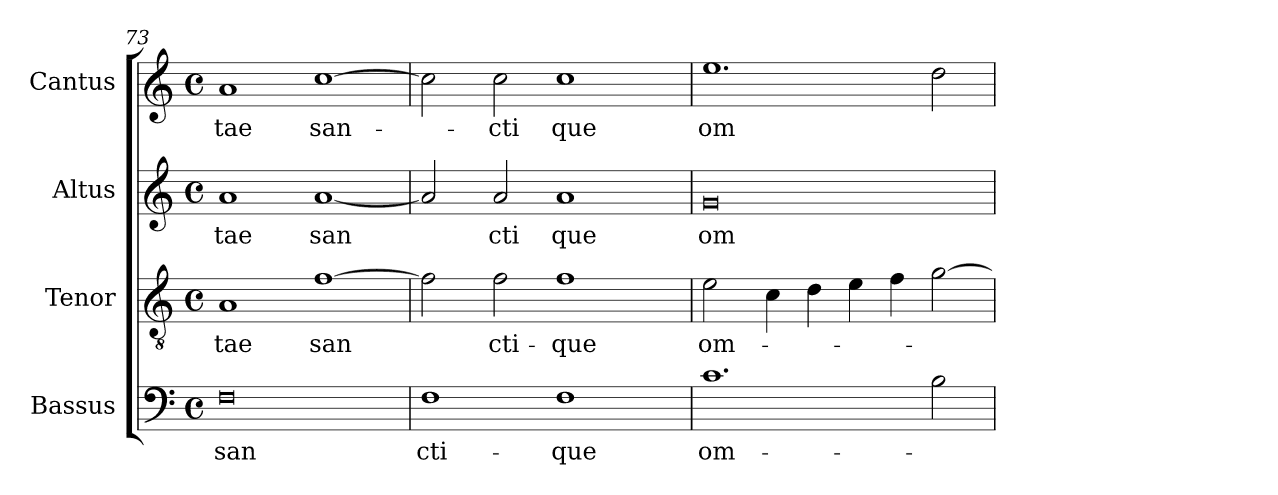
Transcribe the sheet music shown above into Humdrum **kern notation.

**kern	**text	**kern	**text	**kern	**text	**kern	**text
*part4	*part4	*part3	*part3	*part2	*part2	*part1	*part1
*staff4	*staff4	*staff3	*staff3	*staff2	*staff2	*staff1	*staff1
*I"Bassus	*	*I"Tenor	*	*I"Altus	*	*I"Cantus	*
*clefF4	*	*clefGv2	*	*clefG2	*	*clefG2	*
*M4/4	*	*M4/4	*	*M4/4	*	*M4/4	*
*met(c)	*	*met(c)	*	*met(c)	*	*met(c)	*
=73	=73	=73	=73	=73	=73	=73	=73
!	!LO:LY:b:cj	!	!LO:LY:b:cj	!	!LO:LY:b:cj	!	!LO:LY:b:cj
0F	san	1A	tae	1a	tae	1a	-tae
!	!	!	!LO:LY:b	!	!LO:LY:b	!	!LO:LY:b
.	.	[>1f	san	[>1a	san	[<1cc	san-
!!LO:LB:g=z
=74	=74	=74	=74	=74	=74	=74	=74
!	!LO:LY:b:cj	!	!	!	!	!	!
*	*	*^	*	*^	*	*^	*
1F	cti-	2f\]	32ryy	.	2a/]	32ryy	.	2cc\]	32ryy	.
.	.	.	1ryy	.	.	1ryy	.	.	1ryy	.
!	!	!	!	!LO:LY:b:cj	!	!	!LO:LY:b:cj	!	!	!LO:LY:b:cj
.	.	2f\	.	cti-	2a/	.	cti	2cc\	.	-cti
!	!LO:LY:b:cj	!	!	!LO:LY:b:cj	!	!	!LO:LY:b:cj	!	!	!LO:LY:b:cj
1F	-que	1f	.	-que	1a	.	que	1cc	.	que
.	.	.	2ryy	.	.	2ryy	.	.	2ryy	.
.	.	.	4...ryy	.	.	4...ryy	.	.	4...ryy	.
=75	=75	=75	=75	=75	=75	=75	=75	=75	=75	=75
!	!LO:LY:b:cj	!	!	!LO:LY:b	!	!	!LO:LY:b:cj	!	!	!LO:LY:b:cj
*	*	*v	*v	*	*	*	*	*v	*v	*
*	*	*	*	*v	*v	*	*	*
1.c	om-	2e\	om-	0g	om	1.ee	om
.	.	4c\	.	.	.	.	.
.	.	4d\	.	.	.	.	.
.	.	4e\	.	.	.	.	.
.	.	4f\	.	.	.	.	.
2B\	.	[>2g\	.	.	.	2dd\	.
=	=	=	=	=	=	=	=
*-	*-	*-	*-	*-	*-	*-	*-
